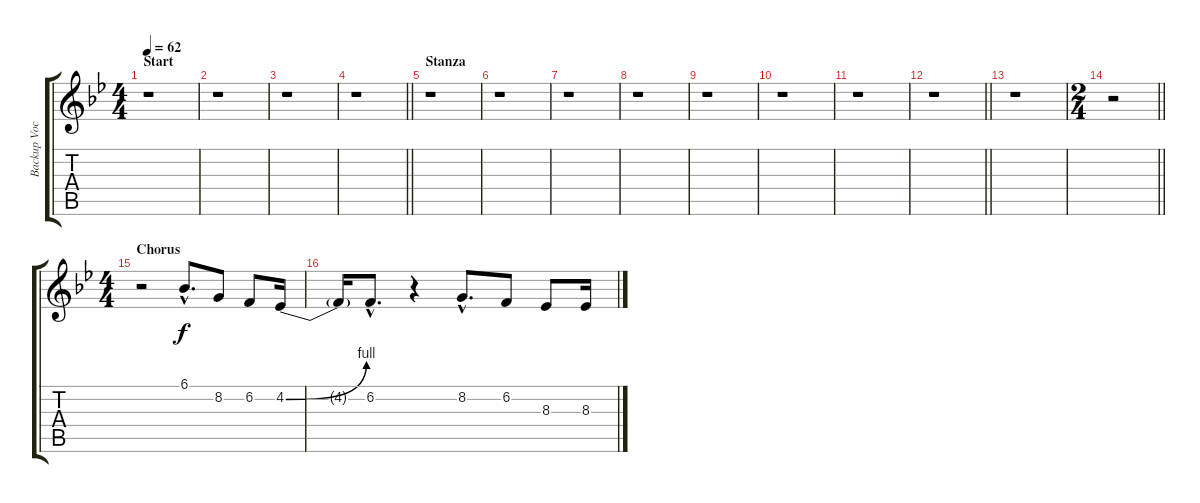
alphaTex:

\track ("Backup Vocals" "Backup Voc") {instrument synthvoice}
\staff {score tabs}
\tuning (E4 B3 G3 D3 A2 E2) {hide}
\ts (4 4)
\section ("" "Start")
\tempo 62
\clef g2
\ks bb
r.1{dy f instrument synthvoice} |
r.1 |
r.1 |
\barLineRight lightlight
r.1 |
\section ("" "Stanza")
r.1 |
r.1 |
r.1 |
r.1 |
r.1 |
r.1 |
r.1 |
\barLineRight lightlight
r.1 |
r.1 |
\ts (2 4)
\barLineRight lightlight
r.2 |
\ts (4 4)
\section ("" "Chorus")
r.2 6.1{hac}.8{d} 8.2.8 6.2.8 4.2{be (bend 0 0 60 4)}.16 |
4.2{t}.16 6.2{hac}.8{d} r.4 8.2{hac}.8{d} 6.2.8 8.3.8 8.3.16
